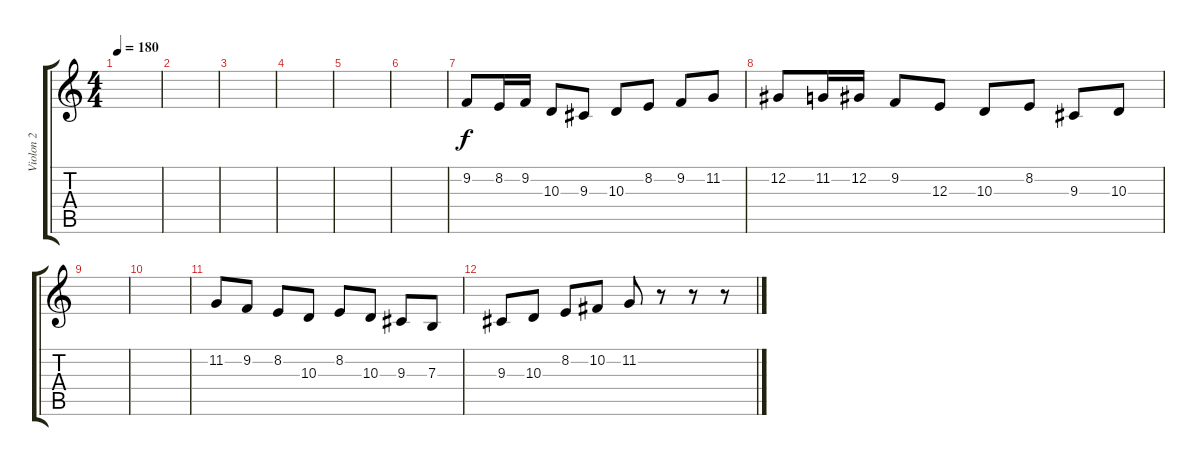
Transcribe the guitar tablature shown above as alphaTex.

\track ("Violon 2" "Violon 2") {instrument viola}
\staff {score tabs}
\tuning (Db4 Ab3 E3 B2 Gb2 B1) {hide}
\ts (4 4)
\tempo 180
\clef g2
\ks c
|
|
|
|
|
|
9.2.8 8.2.16 9.2.16 10.3.8 9.3.8 10.3.8 8.2.8 9.2.8 11.2.8 |
12.2.8 11.2.16 12.2.16 9.2.8 12.3.8 10.3.8 8.2.8 9.3.8 10.3.8 |
|
|
11.2.8 9.2.8 8.2.8 10.3.8 8.2.8 10.3.8 9.3.8 7.3.8 |
9.3.8 10.3.8 8.2.8 10.2.8 11.2.8 r.8 r.8 r.8
